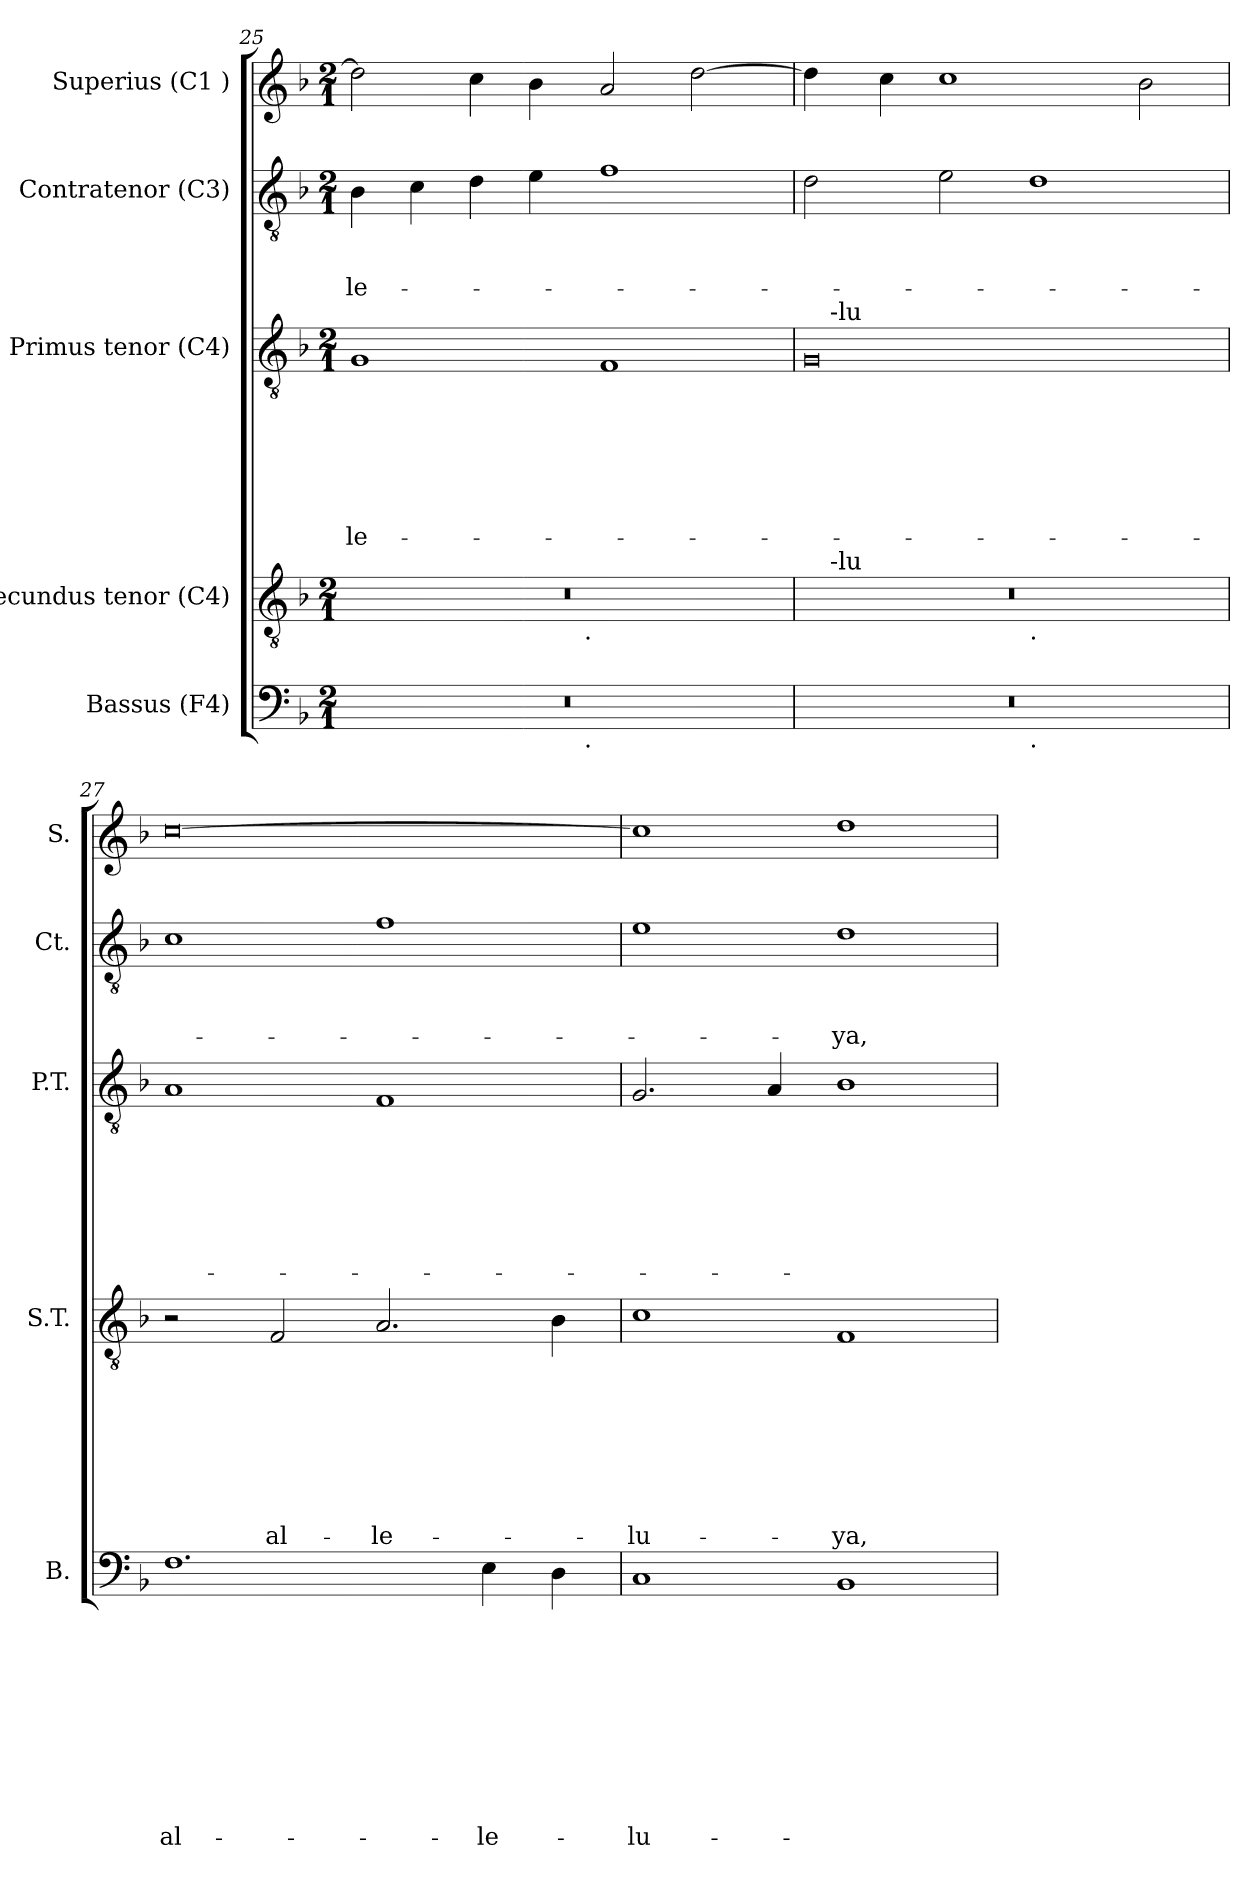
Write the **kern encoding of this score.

**kern	**text	**text	**text	**text	**text	**text	**text	**text	**text	**text	**kern	**text	**text	**text	**text	**text	**text	**text	**text	**kern	**text	**text	**text	**text	**text	**text	**text	**kern	**text	**text	**text	**kern
*part5	*part5	*part5	*part5	*part5	*part5	*part5	*part5	*part5	*part5	*part5	*part4	*part4	*part4	*part4	*part4	*part4	*part4	*part4	*part4	*part3	*part3	*part3	*part3	*part3	*part3	*part3	*part3	*part2	*part2	*part2	*part2	*part1
*staff5	*staff5	*staff5	*staff5	*staff5	*staff5	*staff5	*staff5	*staff5	*staff5	*staff5	*staff4	*staff4	*staff4	*staff4	*staff4	*staff4	*staff4	*staff4	*staff4	*staff3	*staff3	*staff3	*staff3	*staff3	*staff3	*staff3	*staff3	*staff2	*staff2	*staff2	*staff2	*staff1
*I"Bassus (F4)	*	*	*	*	*	*	*	*	*	*	*I"Secundus tenor (C4)	*	*	*	*	*	*	*	*	*I"Primus tenor (C4)	*	*	*	*	*	*	*	*I"Contratenor (C3)	*	*	*	*I"Superius (C1 )
*I'B.	*	*	*	*	*	*	*	*	*	*	*I'S.T.	*	*	*	*	*	*	*	*	*I'P.T.	*	*	*	*	*	*	*	*I'Ct.	*	*	*	*I'S.
*clefF4	*	*	*	*	*	*	*	*	*	*	*clefGv2	*	*	*	*	*	*	*	*	*clefGv2	*	*	*	*	*	*	*	*clefGv2	*	*	*	*clefG2
*k[b-]	*	*	*	*	*	*	*	*	*	*	*k[b-]	*	*	*	*	*	*	*	*	*k[b-]	*	*	*	*	*	*	*	*k[b-]	*	*	*	*k[b-]
*F:	*	*	*	*	*	*	*	*	*	*	*F:	*	*	*	*	*	*	*	*	*F:	*	*	*	*	*	*	*	*F:	*	*	*	*F:
*M2/1	*	*	*	*	*	*	*	*	*	*	*M2/1	*	*	*	*	*	*	*	*	*M2/1	*	*	*	*	*	*	*	*M2/1	*	*	*	*M2/1
=25	=25	=25	=25	=25	=25	=25	=25	=25	=25	=25	=25	=25	=25	=25	=25	=25	=25	=25	=25	=25	=25	=25	=25	=25	=25	=25	=25	=25	=25	=25	=25	=25
!	!	!	!	!	!	!	!	!	!	!	!	!	!	!	!	!	!	!	!	!	!	!	!	!	!	!	!LO:LY:b	!	!	!	!LO:LY:b	!
*^	*	*	*	*	*	*	*	*	*	*	*^	*	*	*	*	*	*	*	*	*	*	*	*	*	*	*	*	*	*	*	*	*
0r	2ryy	.	.	.	.	.	.	.	.	.	.	0r	2ryy	.	.	.	.	.	.	.	.	1G	.	.	.	.	.	.	-le-	4B-\	.	.	-le-	2dd\]
.	.	.	.	.	.	.	.	.	.	.	.	.	.	.	.	.	.	.	.	.	.	.	.	.	.	.	.	.	.	4c\	.	.	.	.
.	4...ryy	.	.	.	.	.	.	.	.	.	.	.	4...ryy	.	.	.	.	.	.	.	.	.	.	.	.	.	.	.	.	4d\	.	.	.	4cc\
.	.	.	.	.	.	.	.	.	.	.	.	.	.	.	.	.	.	.	.	.	.	.	.	.	.	.	.	.	.	4e\	.	.	.	4b-\
!	!	!	!	!	!	!	!	!	!	!	!	!	!LO:TX:b:t=.	!	!	!	!	!	!	!	!	!	!	!	!	!	!	!	!	!	!	!	!	!
!	!LO:TX:b:t=.	!	!	!	!	!	!	!	!	!	!	!	!	!	!	!	!	!	!	!	!	!	!	!	!	!	!	!	!	!	!	!	!	!
.	1ryy	.	.	.	.	.	.	.	.	.	.	.	1ryy	.	.	.	.	.	.	.	.	.	.	.	.	.	.	.	.	.	.	.	.	.
.	.	.	.	.	.	.	.	.	.	.	.	.	.	.	.	.	.	.	.	.	.	1F	.	.	.	.	.	.	.	1f	.	.	.	2a/
.	.	.	.	.	.	.	.	.	.	.	.	.	.	.	.	.	.	.	.	.	.	.	.	.	.	.	.	.	.	.	.	.	.	[<2dd\
.	32ryy	.	.	.	.	.	.	.	.	.	.	.	32ryy	.	.	.	.	.	.	.	.	.	.	.	.	.	.	.	.	.	.	.	.	.
!!LO:LB:g=z
=26	=26	=26	=26	=26	=26	=26	=26	=26	=26	=26	=26	=26	=26	=26	=26	=26	=26	=26	=26	=26	=26	=26	=26	=26	=26	=26	=26	=26	=26	=26	=26	=26	=26	=26
*	*	*	*	*	*	*	*	*	*	*	*	*	*^	*	*	*	*	*	*	*	*	*^	*	*	*	*	*	*	*	*	*	*	*	*
0r	1ryy	.	.	.	.	.	.	.	.	.	.	0r	16ryy	1ryy	.	.	.	.	.	.	.	.	0G	16ryy	.	.	.	.	.	.	.	2d\	.	.	.	4dd\]
!	!	!	!	!	!	!	!	!	!	!	!	!	!	!	!	!	!	!	!	!	!	!	!	!LO:TX:a:t=-lu	!	!	!	!	!	!	!	!	!	!	!	!
!	!	!	!	!	!	!	!	!	!	!	!	!	!LO:TX:a:t=-lu	!	!	!	!	!	!	!	!	!	!	!	!	!	!	!	!	!	!	!	!	!	!	!
.	.	.	.	.	.	.	.	.	.	.	.	.	1ryy	.	.	.	.	.	.	.	.	.	.	1ryy	.	.	.	.	.	.	.	.	.	.	.	.
.	.	.	.	.	.	.	.	.	.	.	.	.	.	.	.	.	.	.	.	.	.	.	.	.	.	.	.	.	.	.	.	.	.	.	.	4cc\
.	.	.	.	.	.	.	.	.	.	.	.	.	.	.	.	.	.	.	.	.	.	.	.	.	.	.	.	.	.	.	.	2e\	.	.	.	1cc
!	!	!	!	!	!	!	!	!	!	!	!	!	!	!LO:TX:b:t=.	!	!	!	!	!	!	!	!	!	!	!	!	!	!	!	!	!	!	!	!	!	!
!	!LO:TX:b:t=.	!	!	!	!	!	!	!	!	!	!	!	!	!	!	!	!	!	!	!	!	!	!	!	!	!	!	!	!	!	!	!	!	!	!	!
.	1ryy	.	.	.	.	.	.	.	.	.	.	.	.	1ryy	.	.	.	.	.	.	.	.	.	.	.	.	.	.	.	.	.	1d	.	.	.	.
.	.	.	.	.	.	.	.	.	.	.	.	.	2...ryy	.	.	.	.	.	.	.	.	.	.	2...ryy	.	.	.	.	.	.	.	.	.	.	.	.
.	.	.	.	.	.	.	.	.	.	.	.	.	.	.	.	.	.	.	.	.	.	.	.	.	.	.	.	.	.	.	.	.	.	.	.	2b-\
=27	=27	=27	=27	=27	=27	=27	=27	=27	=27	=27	=27	=27	=27	=27	=27	=27	=27	=27	=27	=27	=27	=27	=27	=27	=27	=27	=27	=27	=27	=27	=27	=27	=27	=27	=27	=27
!	!	!	!	!	!	!	!	!	!	!	!LO:LY:b	!	!	!	!	!	!	!	!	!	!	!	!	!	!	!	!	!	!	!	!	!	!	!	!	!
*v	*v	*	*	*	*	*	*	*	*	*	*	*	*	*	*	*	*	*	*	*	*	*	*v	*v	*	*	*	*	*	*	*	*	*	*	*	*
*	*	*	*	*	*	*	*	*	*	*	*v	*v	*v	*	*	*	*	*	*	*	*	*	*	*	*	*	*	*	*	*	*	*	*	*
1.F	.	.	.	.	.	.	.	.	.	-al-	2r	.	.	.	.	.	.	.	.	1A	.	.	.	.	.	.	.	1c	.	.	.	[>0cc
!	!	!	!	!	!	!	!	!	!	!	!	!	!	!	!	!	!	!	!LO:LY:b	!	!	!	!	!	!	!	!	!	!	!	!	!
.	.	.	.	.	.	.	.	.	.	.	2F/	.	.	.	.	.	.	.	-al-	.	.	.	.	.	.	.	.	.	.	.	.	.
!	!	!	!	!	!	!	!	!	!	!	!	!	!	!	!	!	!	!	!LO:LY:b	!	!	!	!	!	!	!	!	!	!	!	!	!
.	.	.	.	.	.	.	.	.	.	.	2.A/	.	.	.	.	.	.	.	-le-	1F	.	.	.	.	.	.	.	1f	.	.	.	.
!	!	!	!	!	!	!	!	!	!	!LO:LY:b	!	!	!	!	!	!	!	!	!	!	!	!	!	!	!	!	!	!	!	!	!	!
4E\	.	.	.	.	.	.	.	.	.	-le-	.	.	.	.	.	.	.	.	.	.	.	.	.	.	.	.	.	.	.	.	.	.
4D\	.	.	.	.	.	.	.	.	.	.	4B-\	.	.	.	.	.	.	.	.	.	.	.	.	.	.	.	.	.	.	.	.	.
=28	=28	=28	=28	=28	=28	=28	=28	=28	=28	=28	=28	=28	=28	=28	=28	=28	=28	=28	=28	=28	=28	=28	=28	=28	=28	=28	=28	=28	=28	=28	=28	=28
!	!	!	!	!	!	!	!	!	!	!LO:LY:b	!	!	!	!	!	!	!	!	!LO:LY:b	!	!	!	!	!	!	!	!	!	!	!	!	!
1C	.	.	.	.	.	.	.	.	.	-lu-	1c	.	.	.	.	.	.	.	-lu-	2.G/	.	.	.	.	.	.	.	1e	.	.	.	1cc]
.	.	.	.	.	.	.	.	.	.	.	.	.	.	.	.	.	.	.	.	4A/	.	.	.	.	.	.	.	.	.	.	.	.
!	!	!	!	!	!	!	!	!	!	!	!	!	!	!	!	!	!	!	!LO:LY:b	!	!	!	!	!	!	!	!	!	!	!	!LO:LY:b	!
1BB-	.	.	.	.	.	.	.	.	.	.	1F	.	.	.	.	.	.	.	-ya,	1B-	.	.	.	.	.	.	.	1d	.	.	-ya,	1dd
=	=	=	=	=	=	=	=	=	=	=	=	=	=	=	=	=	=	=	=	=	=	=	=	=	=	=	=	=	=	=	=	=
*-	*-	*-	*-	*-	*-	*-	*-	*-	*-	*-	*-	*-	*-	*-	*-	*-	*-	*-	*-	*-	*-	*-	*-	*-	*-	*-	*-	*-	*-	*-	*-	*-
